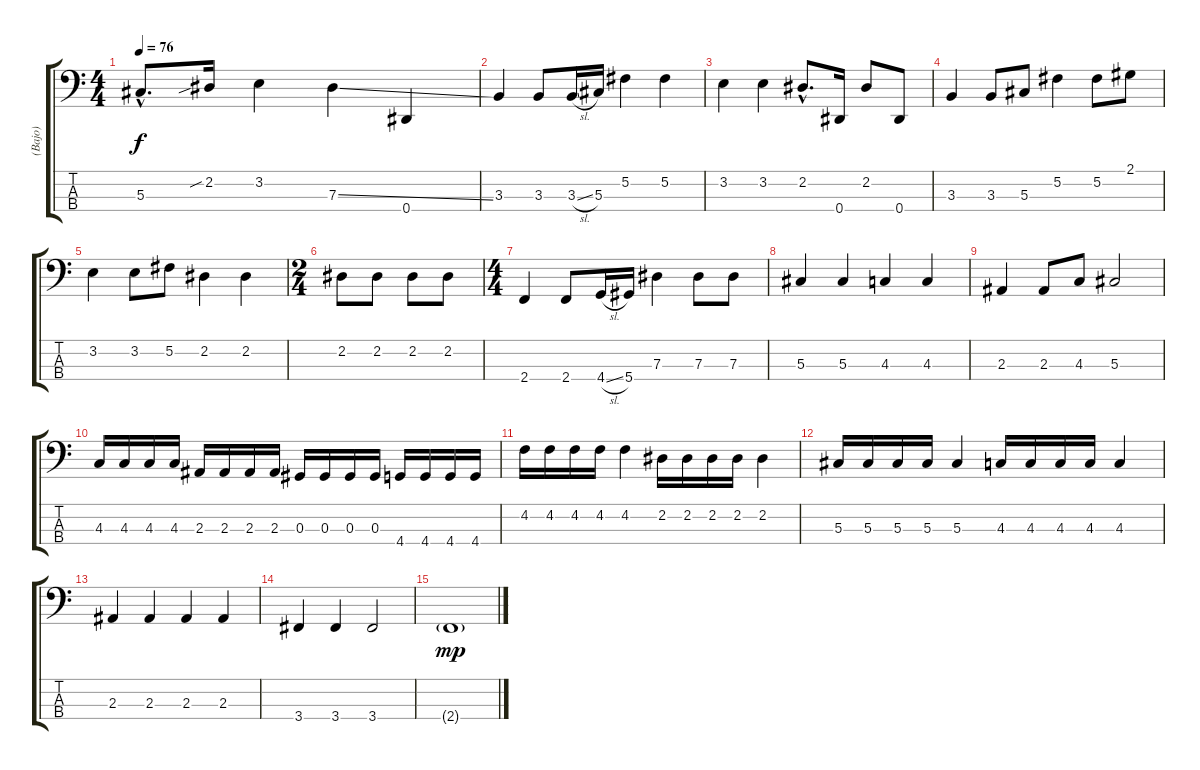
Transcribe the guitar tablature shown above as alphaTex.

\track ("(Bajo)" "(Bajo)") {instrument electricbassfinger}
\staff {score tabs}
\tuning (Gb2 Db2 Ab1 Eb1) {hide}
\ts (4 4)
\tempo 76
\clef f4
\ks c
5.3{hac}.8{d dy f} 2.2{sib}.16 3.2.4 7.3{ss}.4 0.4.4 |
3.3.4 3.3.8 3.3{sl}.16 5.3.16 5.2.4 5.2.4 |
3.2.4 3.2.4 2.2{hac}.8{d} 0.4.16 2.2.8 0.4.8 |
3.3.4 3.3.8 5.3.8 5.2.4 5.2.8 2.1.8 |
3.2.4 3.2.8 5.2.8 2.2.4 2.2.4 |
\ts (2 4)
2.2.8 2.2.8 2.2.8 2.2.8 |
\ts (4 4)
2.4.4 2.4.8 4.4{sl}.16 5.4.16 7.3.4 7.3.8 7.3.8 |
5.3.4 5.3.4 4.3.4 4.3.4 |
2.3.4 2.3.8 4.3.8 5.3.2 |
4.3.16 4.3.16 4.3.16 4.3.16 2.3.16 2.3.16 2.3.16 2.3.16 0.3.16 0.3.16 0.3.16 0.3.16 4.4.16 4.4.16 4.4.16 4.4.16 |
4.2.16 4.2.16 4.2.16 4.2.16 4.2.4 2.2.16 2.2.16 2.2.16 2.2.16 2.2.4 |
5.3.16 5.3.16 5.3.16 5.3.16 5.3.4 4.3.16 4.3.16 4.3.16 4.3.16 4.3.4 |
2.3.4 2.3.4 2.3.4 2.3.4 |
3.4.4 3.4.4 3.4.2 |
2.4{g}.1{dy mp}
